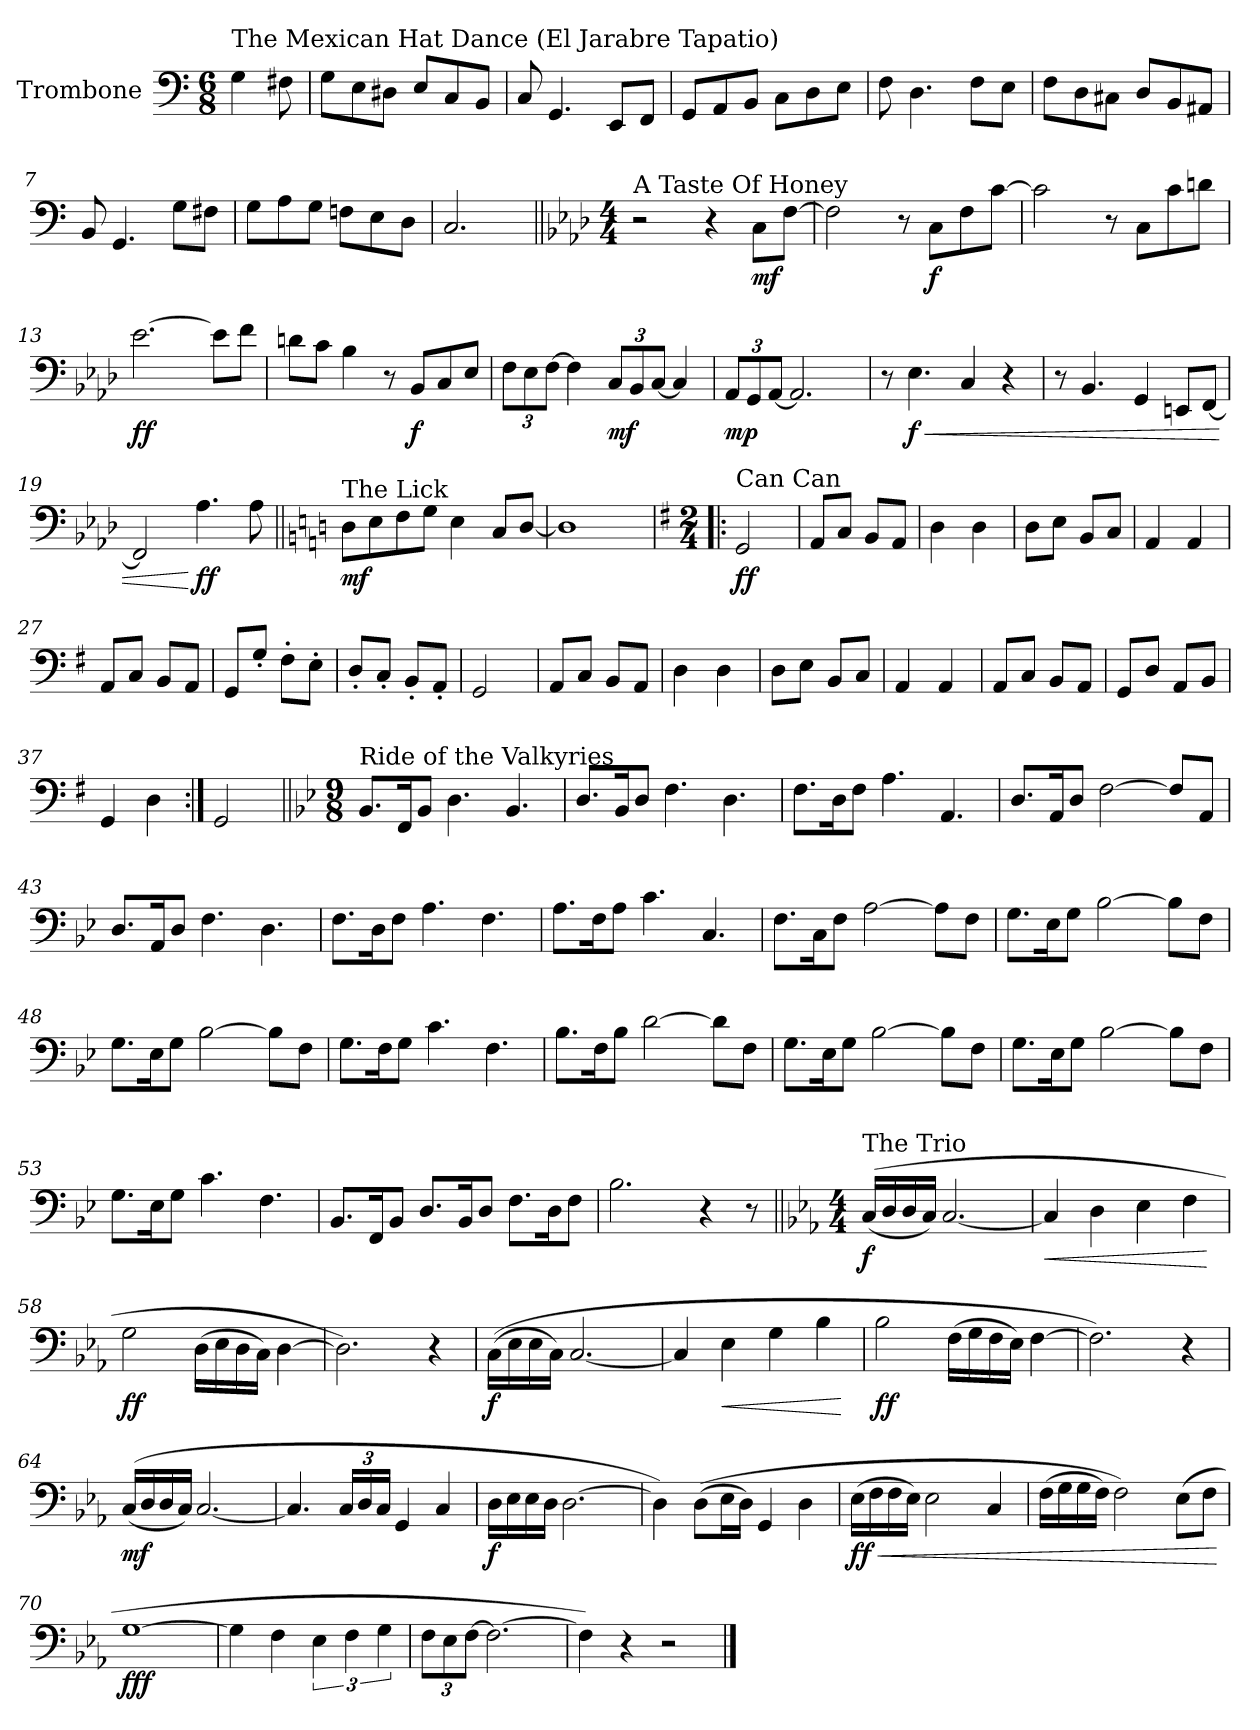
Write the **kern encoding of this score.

**kern	**dynam
*part1	*part1
*staff1	*staff1
*I"Trombone	*
*I'Tbn.	*
*clefF4	*
*k[]	*
*M6/8	*
*MM180	*
=1	=1
!LO:TX:a:t=The Mexican Hat Dance (El Jarabre Tapatio)	!
4G\	.
8F#X\	.
=2	=2
8G\L	.
8E\	.
8D#X\J	.
8E/L	.
8C/	.
8BB/J	.
=3	=3
8C/	.
4.GG/	.
8EE/L	.
8FF/J	.
=4	=4
8GG/L	.
8AA/	.
8BB/J	.
8C\L	.
8D\	.
8E\J	.
=5	=5
8F\	.
4.D\	.
8F\L	.
8E\J	.
=6	=6
8F\L	.
8D\	.
8C#X\J	.
8D/L	.
8BB/	.
8AA#X/J	.
=7	=7
8BB/	.
4.GG/	.
8G\L	.
8F#X\J	.
=8	=8
8G\L	.
8A\	.
8G\J	.
8Fn\L	.
8E\	.
8D\J	.
!!LO:LB:g=z
=9	=9
2.C/	.
=10||	=10||
*k[b-e-a-d-]	*
*M4/4	*
*MM160	*
!LO:TX:a:t=A Taste Of Honey	!
2r	.
4r	.
!	!LO:DY:b
8C\L	mf
[8F\J	.
=11	=11
2F\]	.
8r	.
!	!LO:DY:b
8C\L	f
8F\	.
[8c\J	.
=12	=12
2c\]	.
8r	.
8C\L	.
8c\	.
8dn\J	.
=13	=13
!	!LO:DY:b
[2.e-\	ff
8e-\L]	.
8f\J	.
=14	=14
8dn\L	.
8c\J	.
4B-\	.
8r	.
!	!LO:DY:b
8BB-/L	f
8C/	.
8E-/J	.
=15	=15
*Xbrackettup	*
12F\L	.
12E-\	.
[12F\J	.
4F\]	.
!	!LO:DY:b
12C/L	mf
12BB-/	.
[12C/J	.
4C/]	.
=16	=16
!	!LO:DY:b
12AA-/L	mp
12GG/	.
[12AA-/J	.
2.AA-/]	.
!!LO:LB:g=z
=17	=17
8r	.
!	!LO:HP:b
!	!LO:DY:n=1:b
4.E-\	< f
4C/	.
4r	.
=18	=18
8r	.
4.BB-/	.
4GG/	.
8EEn/L	.
[8FF/J	.
=19	=19
2FF/]	.
!	!LO:DY:n=1:b
4.A-\	[ ff
8A-\	.
=20||	=20||
*k[]	*
*MM140	*
!LO:TX:a:t=The Lick	!
!	!LO:DY:b
8D\L	mf
8E\	.
8F\	.
8G\J	.
4E\	.
8C/L	.
[8D/J	.
=21	=21
1D]	.
=22!|:	=22!|:
*k[f#]	*
*M2/4	*
*MM160	*
!LO:TX:a:t=Can Can	!
!	!LO:DY:b
2GG/	ff
=23	=23
8AA/L	.
8C/J	.
8BB/L	.
8AA/J	.
=24	=24
4D\	.
4D\	.
=25	=25
8D\L	.
8E\J	.
8BB/L	.
8C/J	.
=26	=26
4AA/	.
4AA/	.
!!LO:LB:g=z
=27	=27
8AA/L	.
8C/J	.
8BB/L	.
8AA/J	.
=28	=28
8GG/L	.
8G'/J	.
8F#'\L	.
8E'\J	.
=29	=29
8D'/L	.
8C'/J	.
8BB'/L	.
8AA'/J	.
=30	=30
2GG/	.
=31	=31
8AA/L	.
8C/J	.
8BB/L	.
8AA/J	.
=32	=32
4D\	.
4D\	.
=33	=33
8D\L	.
8E\J	.
8BB/L	.
8C/J	.
=34	=34
4AA/	.
4AA/	.
=35	=35
8AA/L	.
8C/J	.
8BB/L	.
8AA/J	.
=36	=36
8GG/L	.
8D/J	.
8AA/L	.
8BB/J	.
=37	=37
4GG/	.
4D\	.
=38:|!	=38:|!
2GG/	.
!!LO:LB:g=z
=39||	=39||
*k[b-e-]	*
*M9/8	*
*MM144	*
!LO:TX:a:t=Ride of the Valkyries	!
8.BB-/L	.
16FF/K	.
8BB-/J	.
4.D\	.
4.BB-/	.
=40	=40
8.D/L	.
16BB-/K	.
8D/J	.
4.F\	.
4.D\	.
=41	=41
8.F\L	.
16D\K	.
8F\J	.
4.A\	.
4.AA/	.
=42	=42
8.D/L	.
16AA/K	.
8D/J	.
[2F\	.
8F/L]	.
8AA/J	.
=43	=43
8.D/L	.
16AA/K	.
8D/J	.
4.F\	.
4.D\	.
=44	=44
8.F\L	.
16D\K	.
8F\J	.
4.A\	.
4.F\	.
!!LO:LB:g=z
=45	=45
8.A\L	.
16F\K	.
8A\J	.
4.c\	.
4.C/	.
=46	=46
8.F\L	.
16C\K	.
8F\J	.
[2A\	.
8A\L]	.
8F\J	.
=47	=47
8.G\L	.
16E-\K	.
8G\J	.
[2B-\	.
8B-\L]	.
8F\J	.
=48	=48
8.G\L	.
16E-\K	.
8G\J	.
[2B-\	.
8B-\L]	.
8F\J	.
=49	=49
8.G\L	.
16F\K	.
8G\J	.
4.c\	.
4.F\	.
=50	=50
8.B-\L	.
16F\K	.
8B-\J	.
[2d\	.
8d\L]	.
8F\J	.
!!LO:LB:g=z
=51	=51
8.G\L	.
16E-\K	.
8G\J	.
[2B-\	.
8B-\L]	.
8F\J	.
=52	=52
8.G\L	.
16E-\K	.
8G\J	.
[2B-\	.
8B-\L]	.
8F\J	.
=53	=53
8.G\L	.
16E-\K	.
8G\J	.
4.c\	.
4.F\	.
=54	=54
8.BB-/L	.
16FF/K	.
8BB-/J	.
8.D/L	.
16BB-/K	.
8D/J	.
8.F\L	.
16D\K	.
8F\J	.
=55	=55
2.B-\	.
4r	.
8r	.
=56||	=56||
*k[b-e-a-]	*
*M4/4	*
*MM100	*
!LO:TX:a:t=The Trio	!
!	!LO:DY:b
(<(>16C/LL	f
16D/	.
16D/	.
16C/JJ)	.
[2.C/	.
=57	=57
!	!LO:HP:b
4C/]	<
4D\	.
4E-\	.
4F\	.
.	[
!!LO:LB:g=z
=58	=58
!	!LO:DY:b
2G\	ff
(>16D\LL	.
16E-\	.
16D\	.
16C\JJ)	.
[4D\	.
=59	=59
2.D\])	.
4r	.
=60	=60
!	!LO:DY:b
(>(>16C\LL	f
16E-\	.
16E-\	.
16C\JJ)	.
[2.C/	.
=61	=61
4C/]	.
!	!LO:HP:b
4E-\	<
4G\	.
4B-\	.
.	[
=62	=62
!	!LO:DY:b
2B-\	ff
(>16F\LL	.
16G\	.
16F\	.
16E-\JJ)	.
[4F\	.
=63	=63
2.F\])	.
4r	.
=64	=64
!	!LO:DY:b
(<(>16C/LL	mf
16D/	.
16D/	.
16C/JJ)	.
[2.C/	.
=65	=65
4.C/]	.
24C/LL	.
24D/	.
24C/JJ	.
4GG/	.
4C/	.
!!LO:LB:g=z
=66	=66
!	!LO:DY:b
16D\LL	f
16E-\	.
16E-\	.
16D\JJ	.
[2.D\	.
=67	=67
4D\])	.
(>(>8D\L	.
16E-\L	.
16D\JJ)	.
4GG/	.
4D\	.
=68	=68
!	!LO:HP:b
!	!LO:DY:n=1:b
(>16E-\LL	< ff
16F\	.
16F\	.
16E-\JJ)	.
2E-\	.
4C/	.
=69	=69
(>16F\LL	.
16G\	.
16G\	.
16F\JJ)	.
2F\)	.
(>8E-\L	.
8F\J	.
.	[
=70	=70
!	!LO:DY:b
[1G	fff
=71	=71
4G\]	.
4F\	.
*brackettup	*
6E-\	.
6F\	.
6G\	.
=72	=72
*Xbrackettup	*
12F\L	.
12E-\	.
[12F\J	.
2.F\_	.
=73	=73
4F\])	.
4r	.
2r	.
==	==
*-	*-
